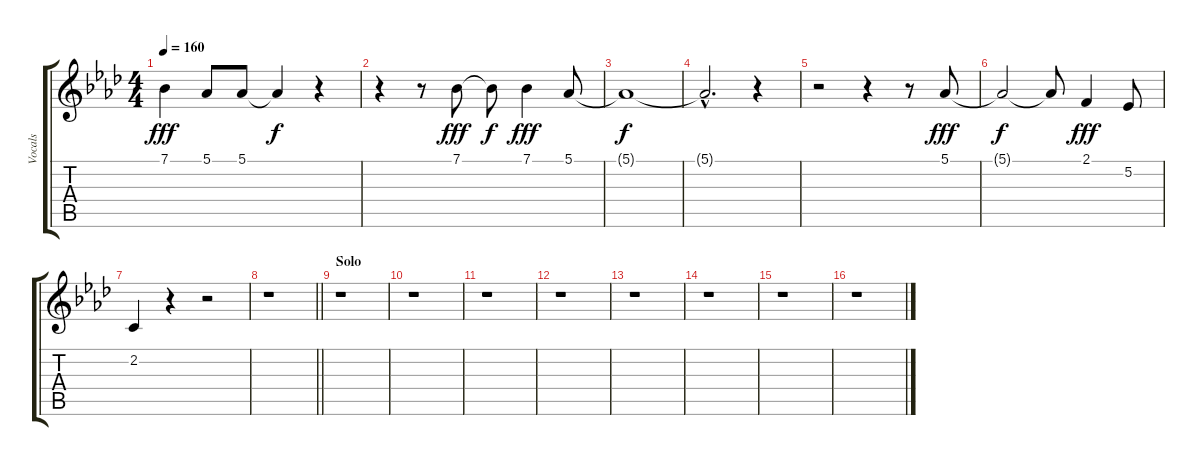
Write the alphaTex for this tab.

\track ("Vocals" "Vocals") {instrument lead6voice}
\staff {score tabs}
\tuning (Eb4 Bb3 Gb3 Db3 Ab2 Db2) {hide}
\ts (4 4)
\tempo 160
\clef g2
\ks ab
7.1.4{dy fff} 5.1.8 5.1.8 5.1{t}.4{dy f} r.4 |
r.4 r.8 7.1.8{dy fff} 7.1{t}.8{dy f} 7.1.4{dy fff} 5.1.8 |
5.1{t}.1{dy f} |
5.1{hac t}.2{d} r.4 |
r.2 r.4 r.8 5.1.8{dy fff} |
5.1{t}.2{dy f} 5.1{t}.8 2.1.4{dy fff} 5.2.8 |
2.2.4 r.4 r.2 |
\barLineRight lightlight
r.1 |
\section ("" "Solo")
r.1 |
r.1 |
r.1 |
r.1 |
r.1 |
r.1 |
r.1 |
r.1
